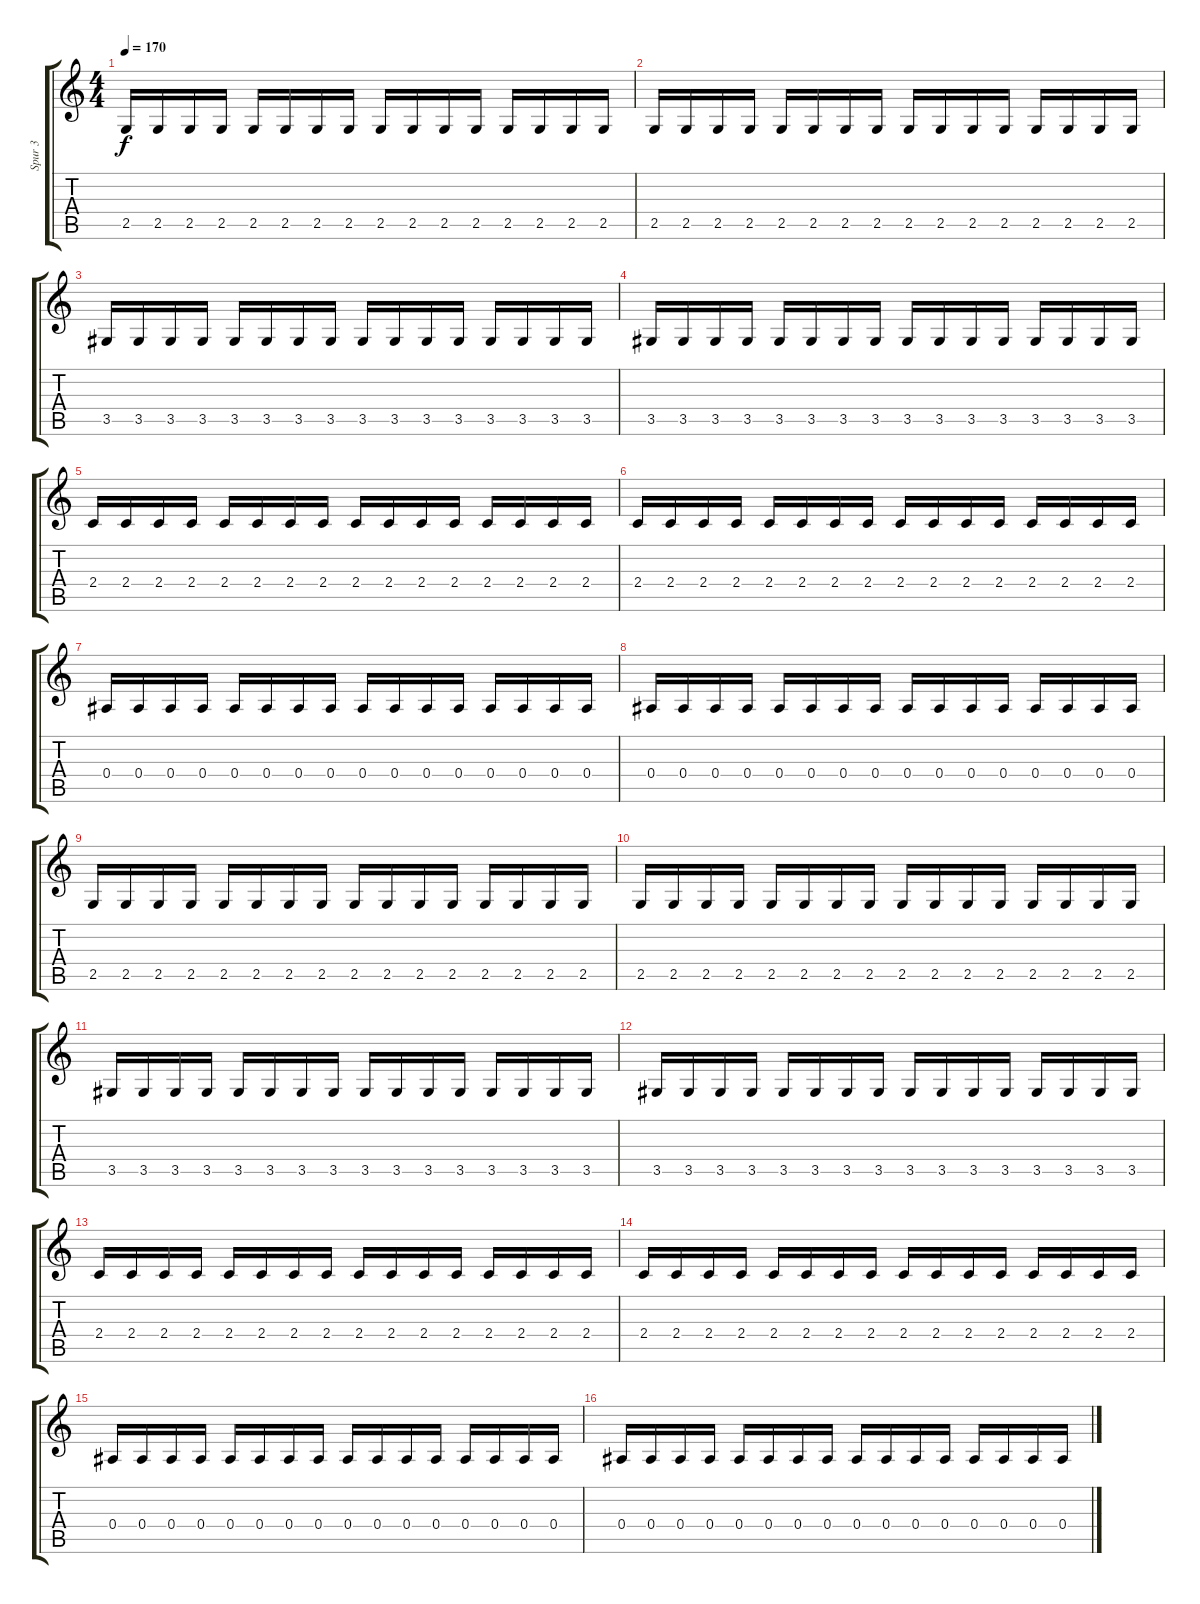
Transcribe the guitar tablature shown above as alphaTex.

\track ("Spur 3" "Spur 3") {solo instrument distortionguitar}
\staff {score tabs}
\tuning (C4 G3 Eb3 Bb2 F2 C2) {hide}
\ts (4 4)
\tempo 170
\clef g2
\ks c
2.5.16{dy f} 2.5.16 2.5.16 2.5.16 2.5.16 2.5.16 2.5.16 2.5.16 2.5.16 2.5.16 2.5.16 2.5.16 2.5.16 2.5.16 2.5.16 2.5.16 |
2.5.16 2.5.16 2.5.16 2.5.16 2.5.16 2.5.16 2.5.16 2.5.16 2.5.16 2.5.16 2.5.16 2.5.16 2.5.16 2.5.16 2.5.16 2.5.16 |
3.5.16 3.5.16 3.5.16 3.5.16 3.5.16 3.5.16 3.5.16 3.5.16 3.5.16 3.5.16 3.5.16 3.5.16 3.5.16 3.5.16 3.5.16 3.5.16 |
3.5.16 3.5.16 3.5.16 3.5.16 3.5.16 3.5.16 3.5.16 3.5.16 3.5.16 3.5.16 3.5.16 3.5.16 3.5.16 3.5.16 3.5.16 3.5.16 |
2.4.16 2.4.16 2.4.16 2.4.16 2.4.16 2.4.16 2.4.16 2.4.16 2.4.16 2.4.16 2.4.16 2.4.16 2.4.16 2.4.16 2.4.16 2.4.16 |
2.4.16 2.4.16 2.4.16 2.4.16 2.4.16 2.4.16 2.4.16 2.4.16 2.4.16 2.4.16 2.4.16 2.4.16 2.4.16 2.4.16 2.4.16 2.4.16 |
0.4.16 0.4.16 0.4.16 0.4.16 0.4.16 0.4.16 0.4.16 0.4.16 0.4.16 0.4.16 0.4.16 0.4.16 0.4.16 0.4.16 0.4.16 0.4.16 |
0.4.16 0.4.16 0.4.16 0.4.16 0.4.16 0.4.16 0.4.16 0.4.16 0.4.16 0.4.16 0.4.16 0.4.16 0.4.16 0.4.16 0.4.16 0.4.16 |
2.5.16 2.5.16 2.5.16 2.5.16 2.5.16 2.5.16 2.5.16 2.5.16 2.5.16 2.5.16 2.5.16 2.5.16 2.5.16 2.5.16 2.5.16 2.5.16 |
2.5.16 2.5.16 2.5.16 2.5.16 2.5.16 2.5.16 2.5.16 2.5.16 2.5.16 2.5.16 2.5.16 2.5.16 2.5.16 2.5.16 2.5.16 2.5.16 |
3.5.16 3.5.16 3.5.16 3.5.16 3.5.16 3.5.16 3.5.16 3.5.16 3.5.16 3.5.16 3.5.16 3.5.16 3.5.16 3.5.16 3.5.16 3.5.16 |
3.5.16 3.5.16 3.5.16 3.5.16 3.5.16 3.5.16 3.5.16 3.5.16 3.5.16 3.5.16 3.5.16 3.5.16 3.5.16 3.5.16 3.5.16 3.5.16 |
2.4.16 2.4.16 2.4.16 2.4.16 2.4.16 2.4.16 2.4.16 2.4.16 2.4.16 2.4.16 2.4.16 2.4.16 2.4.16 2.4.16 2.4.16 2.4.16 |
2.4.16 2.4.16 2.4.16 2.4.16 2.4.16 2.4.16 2.4.16 2.4.16 2.4.16 2.4.16 2.4.16 2.4.16 2.4.16 2.4.16 2.4.16 2.4.16 |
0.4.16 0.4.16 0.4.16 0.4.16 0.4.16 0.4.16 0.4.16 0.4.16 0.4.16 0.4.16 0.4.16 0.4.16 0.4.16 0.4.16 0.4.16 0.4.16 |
0.4.16 0.4.16 0.4.16 0.4.16 0.4.16 0.4.16 0.4.16 0.4.16 0.4.16 0.4.16 0.4.16 0.4.16 0.4.16 0.4.16 0.4.16 0.4.16
